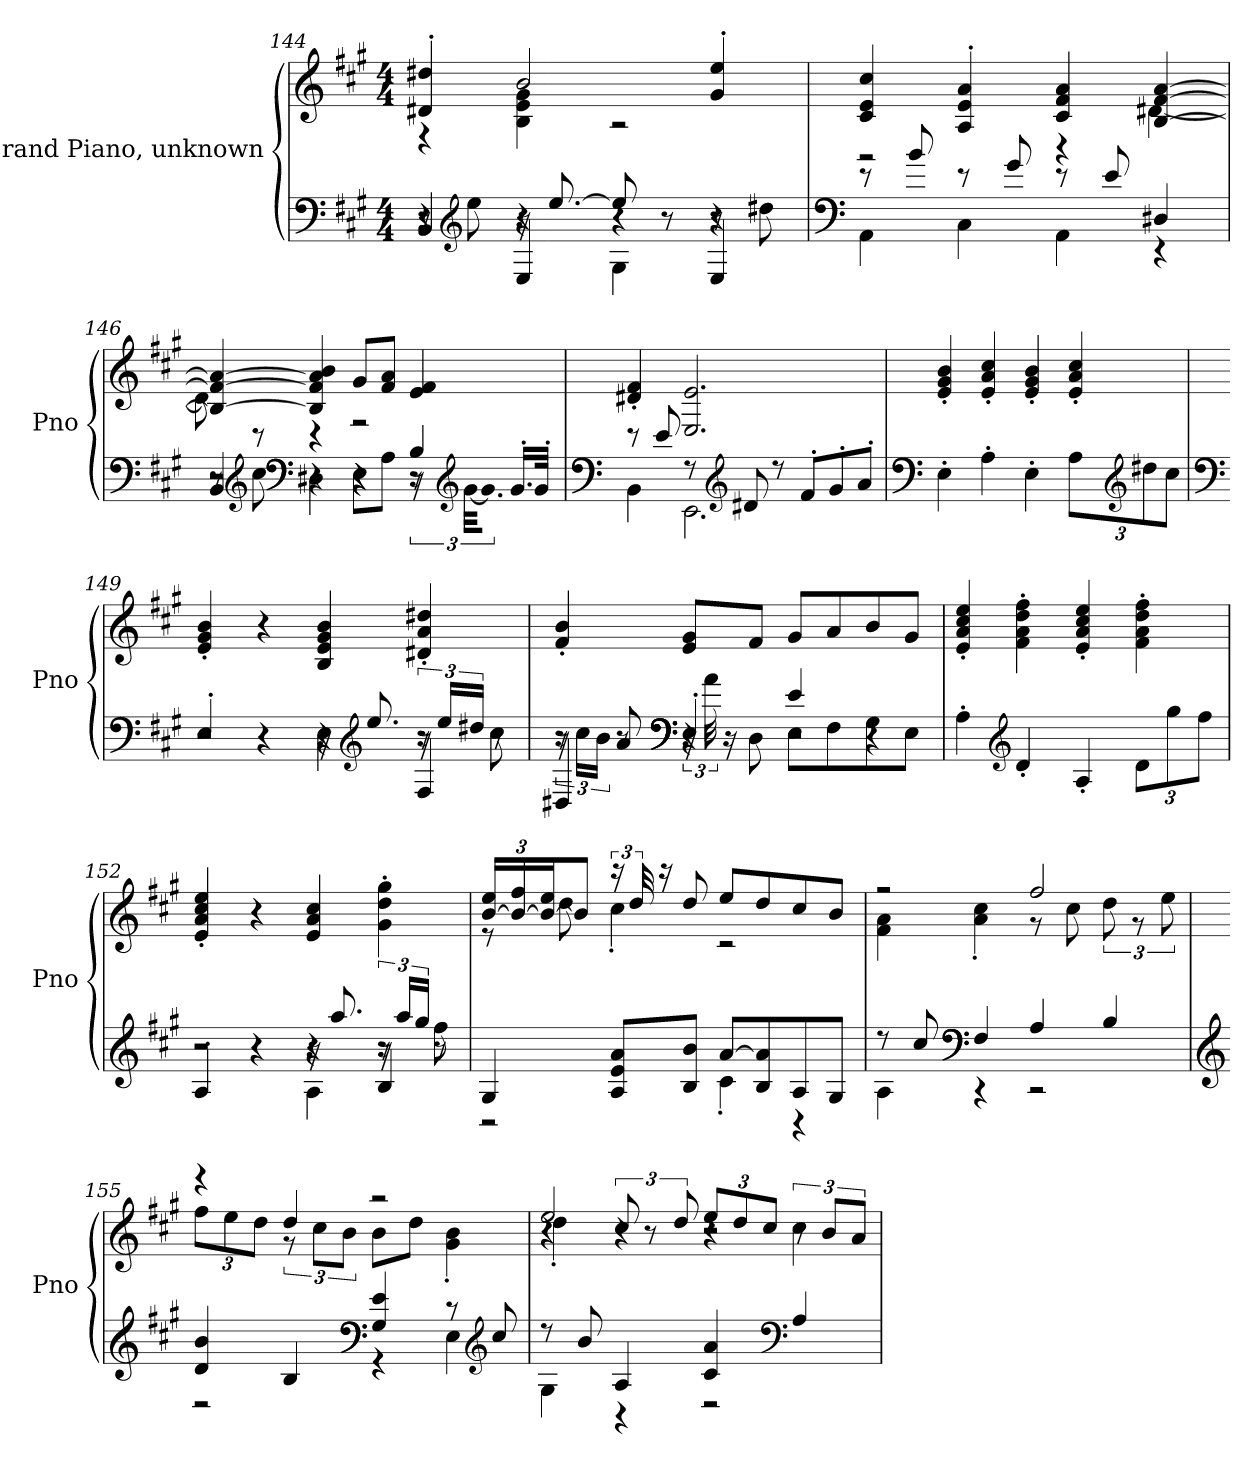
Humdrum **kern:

**kern	**kern
*part1	*part1
*staff2	*staff1
*I"Grand Piano, unknown	*
*I'Pno	*
!!LO:PB:g=z
*clefF4	*clefG2
*k[f#c#g#]	*k[f#c#g#]
*M4/4	*M4/4
=144	=144
*^	*^
*	*^	*	*
4r	8r	4BB/	4d#X/' 4dd#X/'	4r
*clefG2	*	*	*	*
.	8ee\	.	.	.
16r	4r	4E/	2b/	4B\ 4e\ 4g#\
[8.ee/	.	.	.	.
8ee/]	4G#\	4r	.	2r
8r	.	.	.	.
4r	8r	4E/	4g#/' 4ee/'	.
.	8dd#X\	.	.	.
*v	*v	*v	*	*
=145	=145	=145
*clefF4	*	*
*^	*	*
8r	4AA\	4c#/ 4e/ 4cc#/	2r
8b/	.	.	.
8r	4C#\	4A/' 4e/' 4a/'	.
8g#/	.	.	.
8r	4AA\	4c#/ 4f#/ 4a/	4r
8e/	.	.	.
4D#X/	4r	[4B/ [4f#/ [4a/	[4d#X\
=146	=146	=146	=146
*	*^	*	*
4BB/	8r	2r	4B/_ 4f#/_ 4a/_	8d#\]
*clefG2	*	*	*	*
.	8cc#\	.	.	8r
*clefF4	*	*	*	*
4r	4D#X\	.	4B/] 4f#/] 4a/] 4b/	4r
4r	8E\L	4r	8g#/L	2r
.	8A\J	.	8f#/ 8a/J	.
8r	24r	4B/	4e/ 4f#/	.
*clefG2	*	*	*	*
.	[48g#\KKL	.	.	.
.	8.g#\J]	.	.	.
16.g#'/LL	.	.	.	.
32g#'/JJk	.	.	.	.
*v	*v	*v	*	*
*	*v	*v
!!LO:LB:g=z
=147	=147
*clefF4	*
*^	*
8r	4BB\	4d#X/' 4f#/'
8e/	.	.
8r	2.EE\	2.E/ 2.e/
*clefG2	*	*
8d#X/	.	.
8r	.	.
8f#'/L	.	.
8g#'/	.	.
8a'/J	.	.
*v	*v	*
=148	=148
*clefF4	*
4E'\	4e/' 4g#/' 4b/'
4A'\	4e/' 4a/' 4cc#/'
4E'\	4e/' 4g#/' 4b/'
*Xbrackettup	*
12A\L	4e/' 4a/' 4cc#/'
*clefG2	*
12dd#X\	.
12cc#\J	.
=149	=149
*clefF4	*
*^	*
*	*^	*
4E'/	2r	2r	4e/' 4g#/' 4b/'
4r	.	.	4r
16r	4E\	4r	4B/ 4e/ 4g#/ 4b/
*clefG2	*	*	*
8.ee/	.	.	.
*brackettup	*	*	*
24r	8r	4F#/	4d#X/' 4a/' 4dd#X/'
24ee/LL	.	.	.
24dd#X/JJ	.	.	.
8r	8cc#\	.	.
!!LO:LB:g=z
=150	=150	=150	=150
8r	24r	4D#X/	4f#/' 4b/'
.	24cc#\LL	.	.
.	24b\JJ	.	.
8a/	8r	.	.
*clefF4	*	*	*
4r	24r	4E'/	8e/ 8g#/L
.	48a\	.	.
.	16r	.	.
.	8D#\	.	8f#/J
4e/	8E\L	2r	8g#/L
.	8F#\	.	8a/
4r	8G#\	.	8b/
.	8E\J	.	8g#/J
*v	*v	*v	*
=151	=151
4A'\	4e/' 4a/' 4cc#/' 4ee/'
*clefG2	*
4d'/	4f#\' 4a\' 4dd\' 4ff#\'
4A'/	4e/' 4a/' 4cc#/' 4ee/'
*Xbrackettup	*
12d\L	4f#\' 4a\' 4dd\' 4ff#\'
12gg#\	.
12ff#\J	.
=152	=152
*^	*
*	*^	*
4A'/	2r	2r	4e/' 4a/' 4cc#/' 4ee/'
4r	.	.	4r
16r	4A\	4r	4e/ 4a/ 4cc#/
8.aa/	.	.	.
*brackettup	*	*	*
24r	8r	4B/	4g#\' 4dd\' 4gg#\'
24aa/LL	.	.	.
24gg#/JJ	.	.	.
8r	8ff#\	.	.
*	*v	*v	*
!!LO:LB:g=z
=153	=153	=153
*	*	*Xbrackettup
*	*	*^
4G#/	2r	[24b/ 24ee/LL	8r
.	.	24b/_ 24ff#/	.
.	.	24b/_ 24ee/J	.
.	.	8b/J]	8dd\
*	*	*brackettup	*
8A/ 8e/ 8a/L	.	24r	4cc#'\
.	.	48dd/	.
.	.	16r	.
8B/ 8b/J	.	8dd/	.
[8a/L	4c#'\	8ee/L	2r
8B/ 8a/]	.	8dd/	.
8A/	4r	8cc#/	.
8G#/J	.	8b/J	.
=154	=154	=154	=154
8r	4A\	2r	4f#\ 4a\
8cc#/	.	.	.
*clefF4	*	*	*
4F#/	4r	.	4a\' 4cc#\'
4A/	2r	2ff#/	8r
.	.	.	8cc#\
4B/	.	.	12dd\
.	.	.	12r
.	.	.	12ee\
=155	=155	=155	=155
*clefG2	*	*	*
*	*	*	*Xbrackettup
4d/ 4b/	2r	4r	12ff#\L
.	.	.	12ee\
.	.	.	12dd\J
*	*	*	*brackettup
4B/	.	4dd/	12r
.	.	.	12cc#\L
.	.	.	12b\J
*clefF4	*	*	*
4G#/ 4e/	4r	2r	8b\L
.	.	.	8dd\J
8r	4E\	.	4g#\' 4b\'
*clefG2	*	*	*
8cc#/	.	.	.
!!LO:LB:g=z
=156	=156	=156	=156
*	*	*	*^
8r	4G#\	2ee/	4dd'\	4r
8b/	.	.	.	.
4A/	4r	.	4r	12cc#/
.	.	.	.	12r
.	.	.	.	12dd/
*	*	*	*	*Xbrackettup
4c#/ 4a/	2r	2r	4r	12ee/L
.	.	.	.	12dd/
.	.	.	.	12cc#/J
*clefF4	*	*	*	*
*	*	*	*	*brackettup
4A/	.	.	4cc#\	12r
.	.	.	.	12b/L
.	.	.	.	12a/J
*v	*v	*	*	*
*	*v	*v	*v
=	=
*-	*-
